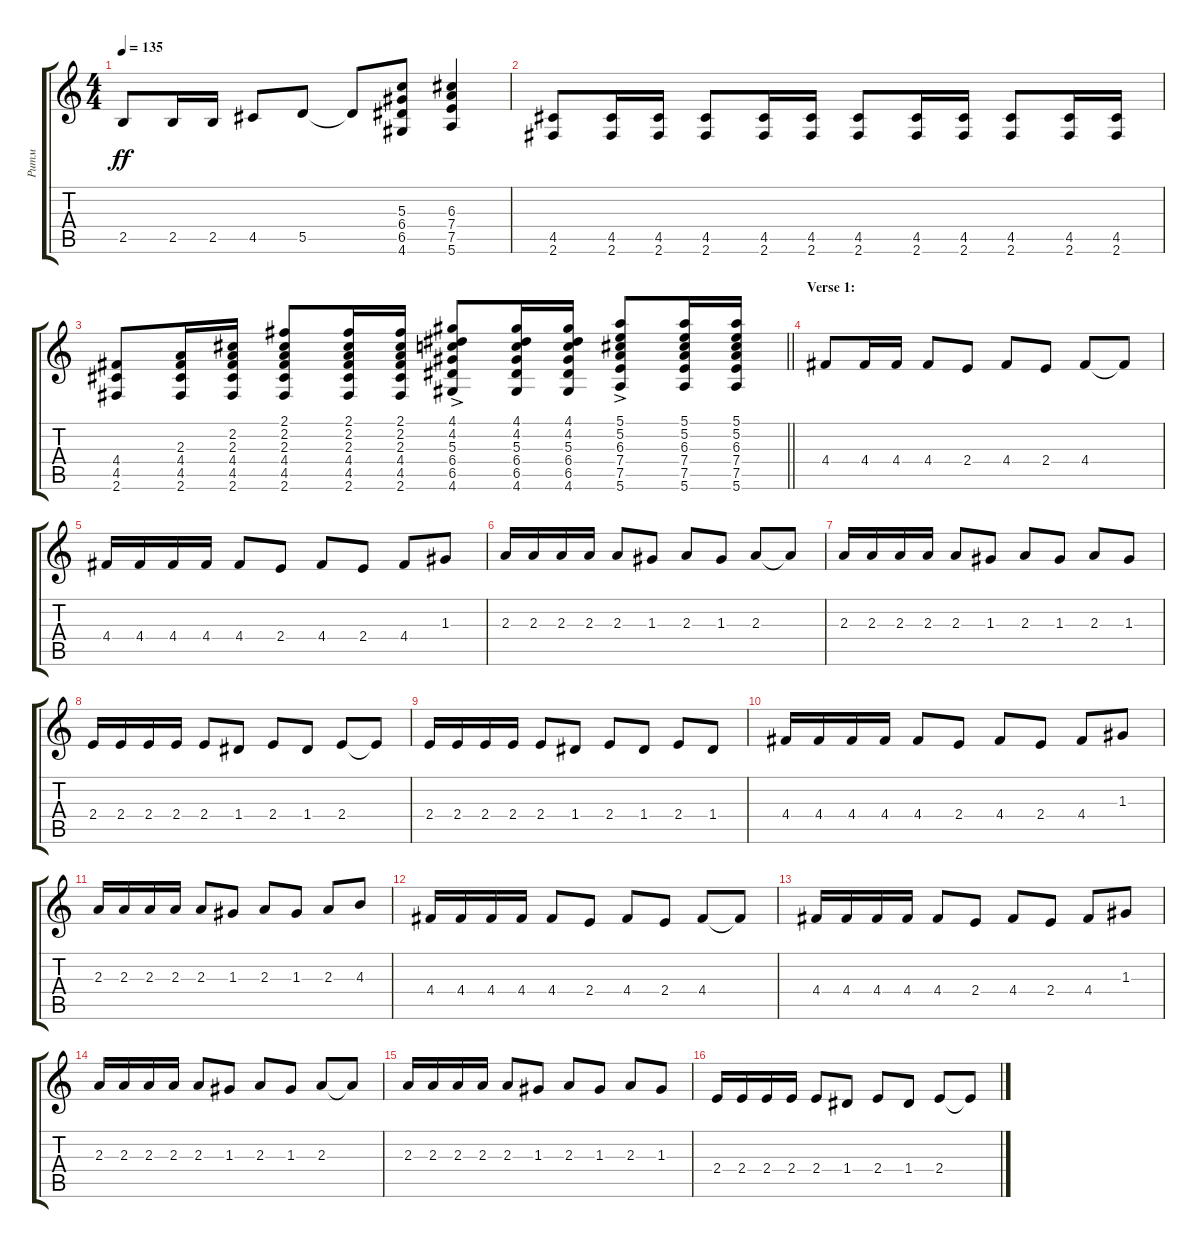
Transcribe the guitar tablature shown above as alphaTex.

\track ("Ритм" "Ритм") {instrument acousticguitarsteel}
\staff {score tabs}
\tuning (E4 B3 G3 D3 A2 E2) {hide}
\ts (4 4)
\tempo 135
\clef g2
\ks c
2.5{t}.8{dy ff} 2.5.16 2.5.16 4.5.8 5.5.8 5.5{t}.8 (5.3 6.4 6.5 4.6).8 (6.3 7.4 7.5 5.6).4 |
(4.5 2.6).8 (4.5 2.6).16 (4.5 2.6).16 (4.5 2.6).8 (4.5 2.6).16 (4.5 2.6).16 (4.5 2.6).8 (4.5 2.6).16 (4.5 2.6).16 (4.5 2.6).8 (4.5 2.6).16 (4.5 2.6).16 |
\barLineRight lightlight
(4.4 4.5 2.6).8 (2.3 4.4 4.5 2.6).16 (2.2 2.3 4.4 4.5 2.6).16 (2.1 2.2 2.3 4.4 4.5 2.6).8 (2.1 2.2 2.3 4.4 4.5 2.6).16 (2.1 2.2 2.3 4.4 4.5 2.6).16 (4.1{ac} 4.2{ac} 5.3{ac} 6.4{ac} 6.5{ac} 4.6{ac}).8 (4.1 4.2 5.3 6.4 6.5 4.6).16 (4.1 4.2 5.3 6.4 6.5 4.6).16 (5.1{ac} 5.2{ac} 6.3{ac} 7.4{ac} 7.5{ac} 5.6{ac}).8 (5.1 5.2 6.3 7.4 7.5 5.6).16 (5.1 5.2 6.3 7.4 7.5 5.6).16 |
\section ("" "Verse 1:")
4.4.8 4.4.16 4.4.16 4.4.8 2.4.8 4.4.8 2.4.8 4.4.8 4.4{t}.8 |
4.4.16 4.4.16 4.4.16 4.4.16 4.4.8 2.4.8 4.4.8 2.4.8 4.4.8 1.3.8 |
2.3.16 2.3.16 2.3.16 2.3.16 2.3.8 1.3.8 2.3.8 1.3.8 2.3.8 2.3{t}.8 |
2.3.16 2.3.16 2.3.16 2.3.16 2.3.8 1.3.8 2.3.8 1.3.8 2.3.8 1.3.8 |
2.4.16 2.4.16 2.4.16 2.4.16 2.4.8 1.4.8 2.4.8 1.4.8 2.4.8 2.4{t}.8 |
2.4.16 2.4.16 2.4.16 2.4.16 2.4.8 1.4.8 2.4.8 1.4.8 2.4.8 1.4.8 |
4.4.16 4.4.16 4.4.16 4.4.16 4.4.8 2.4.8 4.4.8 2.4.8 4.4.8 1.3.8 |
2.3.16 2.3.16 2.3.16 2.3.16 2.3.8 1.3.8 2.3.8 1.3.8 2.3.8 4.3.8 |
4.4.16 4.4.16 4.4.16 4.4.16 4.4.8 2.4.8 4.4.8 2.4.8 4.4.8 4.4{t}.8 |
4.4.16 4.4.16 4.4.16 4.4.16 4.4.8 2.4.8 4.4.8 2.4.8 4.4.8 1.3.8 |
2.3.16 2.3.16 2.3.16 2.3.16 2.3.8 1.3.8 2.3.8 1.3.8 2.3.8 2.3{t}.8 |
2.3.16 2.3.16 2.3.16 2.3.16 2.3.8 1.3.8 2.3.8 1.3.8 2.3.8 1.3.8 |
2.4.16 2.4.16 2.4.16 2.4.16 2.4.8 1.4.8 2.4.8 1.4.8 2.4.8 2.4{t}.8
